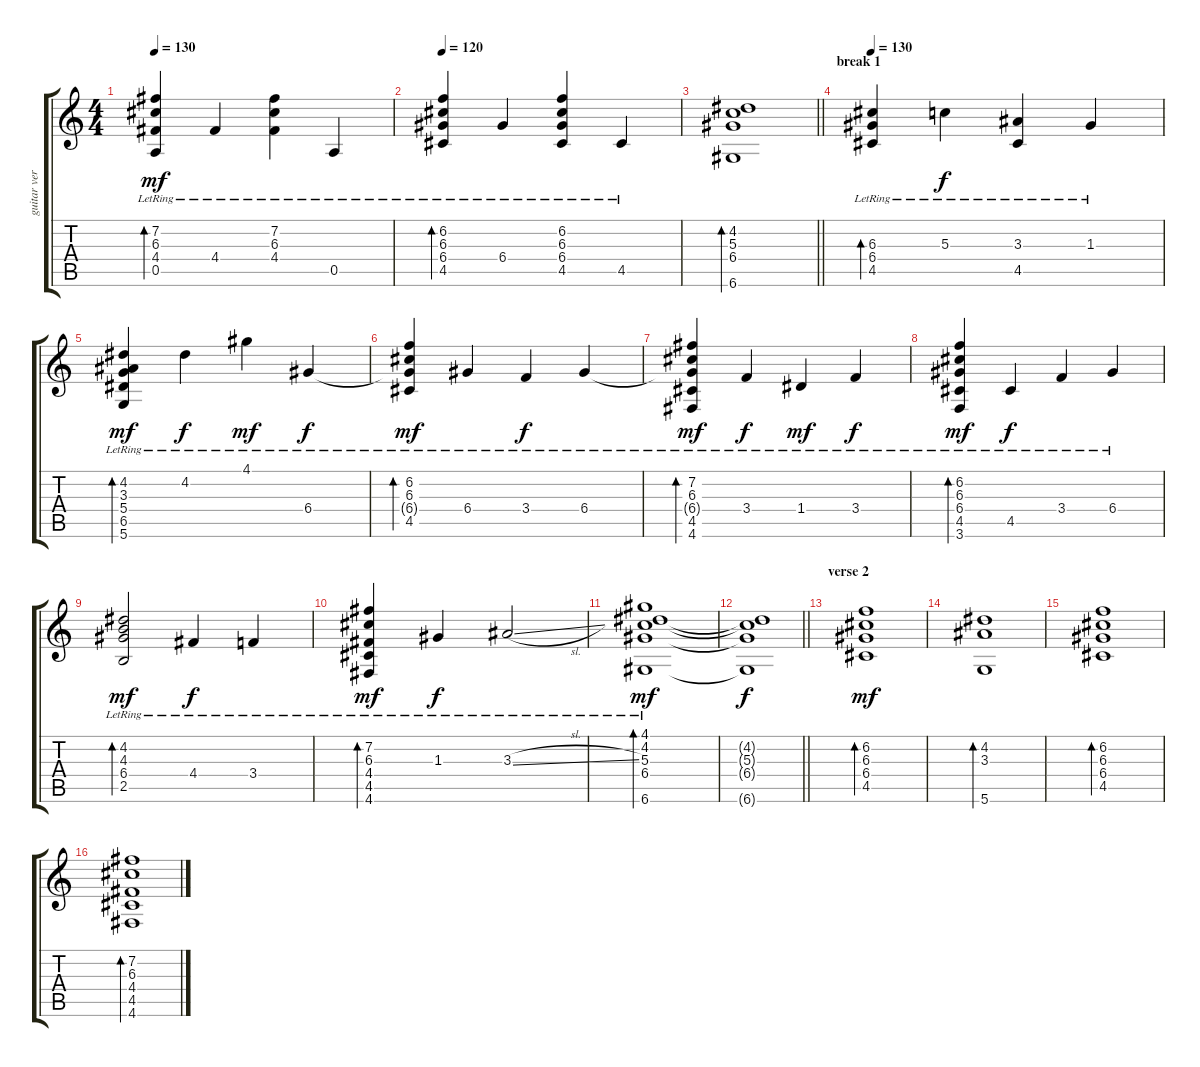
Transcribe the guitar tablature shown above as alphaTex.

\track ("guitar version" "guitar ver") {instrument acousticguitarnylon}
\staff {score tabs}
\tuning (E4 B3 G3 D3 A2 D2) {hide}
\ts (4 4)
\tempo 130
\clef g2
\ks c
(7.2{lr} 6.3{lr} 4.4{lr} 0.5{lr}).4{bd 240 dy mf} 4.4{lr}.4 (7.2{lr} 6.3{lr} 4.4{lr}).4 0.5{lr}.4 |
\tempo 120
(6.2{lr} 6.3{lr} 6.4{lr} 4.5{lr}).4{bd 240} 6.4{lr}.4 (6.2{lr} 6.3{lr} 6.4{lr} 4.5{lr}).4 4.5{lr}.4 |
\barLineRight lightlight
(4.2 5.3 6.4 6.6).1{bd 240} |
\section ("" "break 1")
\tempo 130
(6.3{lr} 6.4{lr} 4.5{lr}).4{bd 240} 5.3{lr}.4{dy f} (3.3{lr} 4.5{lr}).4 1.3{lr}.4 |
(4.2{lr} 3.3{lr} 5.4 6.5{lr} 5.6{lr}).4{bd 240 dy mf} 4.2{lr}.4{dy f} 4.1{lr}.4{dy mf} 6.4{lr}.4{dy f} |
(6.2{lr} 6.3{lr} 6.4{t} 4.5{lr}).4{bd 240 dy mf} 6.4{lr}.4 3.4{lr}.4{dy f} 6.4{lr}.4 |
(7.2{lr} 6.3{lr} 6.4{t} 4.5{lr} 4.6{lr}).4{bd 240 dy mf} 3.4{lr}.4{dy f} 1.4{lr}.4{dy mf} 3.4{lr}.4{dy f} |
(6.2{lr} 6.3{lr} 6.4{lr} 4.5{lr} 3.6{lr}).4{bd 240 dy mf} 4.5{lr}.4{dy f} 3.4{lr}.4 6.4{lr}.4 |
(4.2 4.3 6.4{lr} 2.5{lr}).2{bd 240 dy mf} 4.4{lr}.4{dy f} 3.4{lr}.4 |
(7.2{lr} 6.3{lr} 4.4{lr} 4.5{lr} 4.6{lr}).4{bd 240 dy mf} 1.3{lr}.4{dy f} 3.3{sl lr}.2 |
(4.1 4.2{lr} 5.3{lr} 6.4{lr} 6.6{lr}).1{bd 240 dy mf} |
\barLineRight lightlight
(4.2{t} 5.3{t} 6.4{t} 6.6{t}).1{dy f} |
\section ("" "verse 2")
(6.2 6.3 6.4 4.5).1{bd 240 dy mf} |
(4.2 3.3 5.6).1{bd 240} |
(6.2 6.3 6.4 4.5).1{bd 240} |
(7.2 6.3 4.4 4.5 4.6).1{bd 240}
